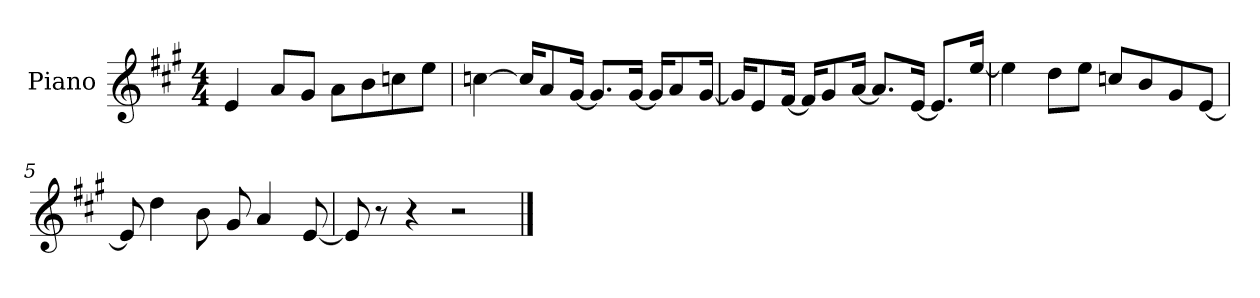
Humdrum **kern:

**kern
*part1
*staff1
*I"Piano
*I'P-no
*clefG2
*k[f#c#g#]
*M4/4
*MM90
=1
4e/
8a/L
8g#/J
8a\L
8b\
8ccn\
8ee\J
=2
[4ccn\
16cc/KL]
8a/
[16g#/Jk
8.g#/L]
[16g#/Jk
16g#/KL]
8a/
[16g#/Jk
=3
16g#/KL]
8e/
[16f#/Jk
16f#/KL]
8g#/
[16a/Jk
8.a/L]
[16e/Jk
8.e/L]
[16ee/Jk
=4
4ee\]
8dd\L
8ee\J
8ccn/L
8b/
8g#/
[8e/J
!!LO:LB:g=z
=5
8e/]
4dd\
8b\
8g#/
4a/
[8e/
=6
8e/]
8r
4r
2r
==
*-
